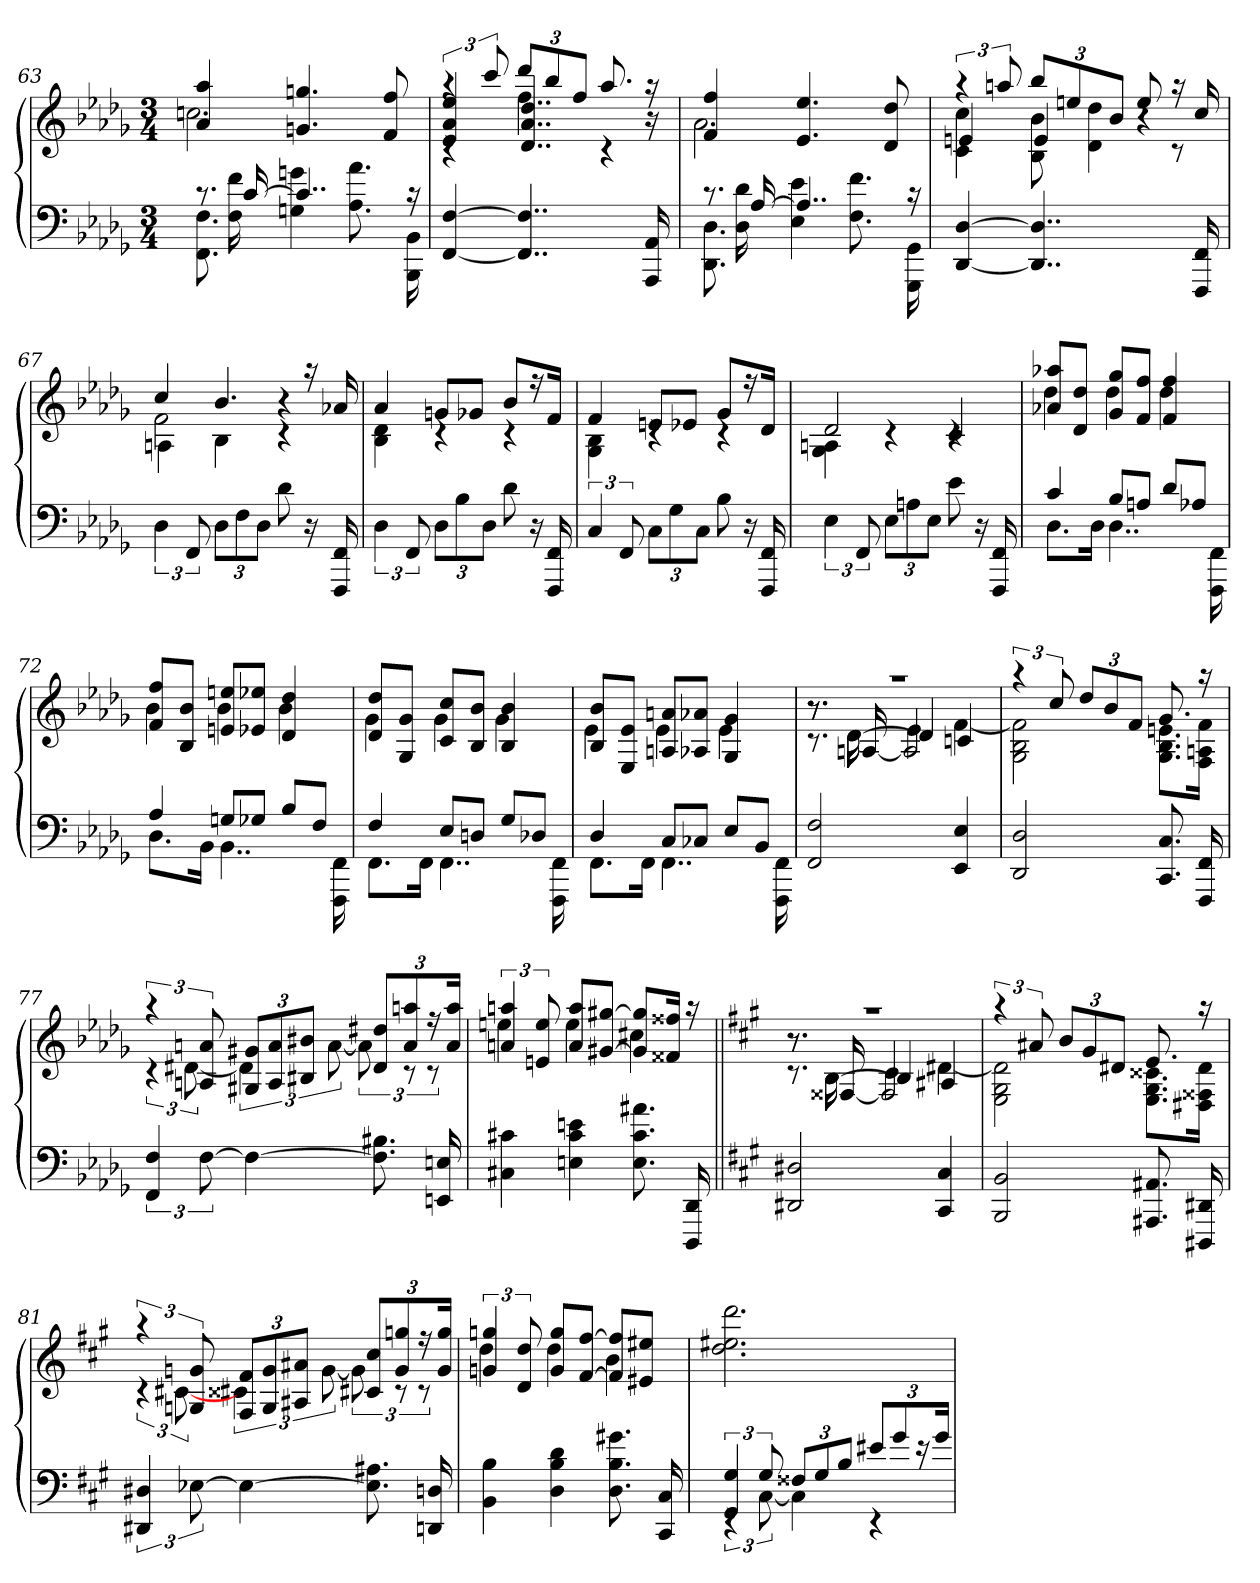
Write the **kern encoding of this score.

**kern	**kern
*part1	*part1
*staff2	*staff1
*clefF4	*clefG2
*k[b-e-a-d-g-]	*k[b-e-a-d-g-]
*M3/4	*M3/4
=63	=63
*^	*^
8.rc	8.FF 8.F	4a- 4aa-	2.ccn
[16c	16F 16f	.	.
4..c]	4Gn 4gn	4.gn 4.ggn	.
.	8.A- 8.a-	.	.
.	.	8f 8ff	.
16rc	16BBB- 16BB-	.	.
*v	*v	*	*
=64	=64	=64
*	*	*^
[4FF [4F	6raa	4rc	4e-/ 4a-/ 4ee-/
.	12ccc	.	.
4..FF] 4..F]	12ddd-L	4ff	4..d-/ 4..a-/ 4..dd-/
.	12bb-	.	.
.	12ffJ	.	.
.	8.aa-	4rc	.
16AAA- 16AA-	16raa	.	16r
*	*	*v	*v
=65	=65	=65
*^	*	*
8.rc	8.DD- 8.D-	4f 4ff	2.a-
[16A-	16D- 16d-	.	.
4..A-]	4E- 4e-	4.e- 4.ee-	.
.	8.F 8.f	.	.
.	.	8d- 8dd-	.
16rc	16GGG- 16GG-	.	.
*v	*v	*	*
=66	=66	=66
*	*	*^
[4DD- [4D-	6raa	4c 4cc	4en/
.	12aan	.	.
4..DD-] 4..D-]	12bb-L	8B- 8b-	4e/
.	12een	.	.
.	.	4d- 4dd-	.
.	12b-J	.	.
.	8ee	.	4r
.	16raa	8rc	.
16FFF 16FF	16cc	.	.
=67	=67	=67	=67
6D-	4cc	2f	4An\
12FF	.	.	.
12D-L	4.b-	.	4B-\
12F	.	.	.
12D-J	.	.	.
8d-	.	4rc	4r
16r	16raa	.	.
16FFF 16FF	16a-X	.	.
*	*	*v	*v
=68	=68	=68
6D-	4a-	4B- 4d-
12FF	.	.
12D-L	8gnL	4rc
12B-	.	.
.	8g-XJ	.
12D-J	.	.
8d-	8b-L	4rc
16r	16r	.
16FFF 16FF	16fJk	.
=69	=69	=69
6C	4f	4G- 4B-
12FF	.	.
12CL	8enL	4rc
12G-	.	.
.	8e-XJ	.
12CJ	.	.
8B-	8g-L	4rc
16r	16r	.
16FFF 16FF	16d-Jk	.
=70	=70	=70
6E-	2d-	4G- 4An
12FF	.	.
12E-L	.	4rc
12An	.	.
12E-J	.	.
8e-	4c	4rc
16r	.	.
16FFF 16FF	.	.
=71	=71	=71
*^	*	*
4c	8.D-L	8a-X 8aa-XL	4dd-
.	.	8d- 8dd-J	.
.	16D-Jk	.	.
8B-L	4..D-	8g- 8gg-L	4dd-
8AnJ	.	8f 8ffJ	.
8d-L	.	4f 4ff	4dd-
8A-XJ	.	.	.
.	16FFF 16FF	.	.
=72	=72	=72	=72
4A-	8.D-L	8f 8ffL	4b-
.	.	8B- 8b-J	.
.	16BB-Jk	.	.
8GnL	4..BB-	8en 8eenL	4b-
8G-XJ	.	8e-X 8ee-XJ	.
8B-L	.	4d- 4dd-	4b-
8FJ	.	.	.
.	16FFF 16FF	.	.
=73	=73	=73	=73
4F	8.FFL	8d- 8dd-L	4g-
.	.	8G- 8g-J	.
.	16FFJk	.	.
8E-L	4..FF	8c 8ccL	4g-
8DnJ	.	8B- 8b-J	.
8G-L	.	4B- 4b-	4g-
8D-XJ	.	.	.
.	16FFF 16FF	.	.
=74	=74	=74	=74
4D-	8.FFL	8B- 8b-L	4e-
.	.	8E- 8e-J	.
.	16FFJk	.	.
8CL	4..FF	8An 8anL	4e-
8C-XJ	.	8A-X 8a-XJ	.
8E-L	.	4G- 4g-	4e-
8BB-J	.	.	.
.	16FFF 16FF	.	.
*v	*v	*	*
=75	=75	=75
*	*^	*^
2FF 2F	2.raa	8.rc	8.r	8.r
.	.	16d-	[16d-\	[16An/
.	.	4e-	4d-/]	2A/]
4EE- 4E-	.	[4f	4cn/	.
*	*	*v	*v	*v
=76	=76	=76
2DD- 2D-	6raa	2G- 2B- 2f]
.	12cc	.
.	12dd-L	.
.	12b-	.
.	12fJ	.
8.CC 8.C	8.g-	8.G- 8.B- 8.enL
16FFF 16FF	16raa	16F 16An 16fJk
=77	=77	=77
6FF 6F	6raa	6rc
[12F	12An 12an	[12d#X
4F_	12G#X 12g#XL	6d#]
.	12A 12a	.
.	12B#X 12b#XJ	[12a
8.F] 8.B#X	12d# 12dd#XL	12a]
.	12a 12aan	12rc
.	24r	12rc
16EEn 16En	.	.
.	24a 24aaJk	.
=78	=78	=78
4C#X 4c#X	6an 6aan	4een
.	12en 12ee	.
4En 4c# 4en	8a 8aaL	4ee
.	[8g#X [8gg#XJ	.
8.E 8.c# 8.a#X	8g#] 8gg#]L	4cc#X
.	16f##X 16ff##XJk	.
16DDD- 16DD-	16raa	.
*	*v	*v
=79||	=79||
*k[f#c#g#]	*k[f#c#g#]
*	*^
*	*	*^
*	*	*	*^
2DD#X 2D#X	2.raa	8.rc	8.r	8.r
.	.	16B	[16B\	[16F##X/
.	.	4c#	4B/]	2F##/]
4CC# 4C#	.	[4d#X	4A#X/	.
*	*	*v	*v	*v
=80	=80	=80
2BBB 2BB	6raa	2E 2G# 2d#]
.	12a#X	.
.	12bL	.
.	12g#	.
.	12d#XJ	.
8.AAA#X 8.AA#X	8.e	8.E 8.G# 8.c##XL
16DDD#X 16DD#X	16raa	16D#X 16F##X 16d#Jk
=81	=81	=81
6DD#X 6D#X	6raa	6rc
[12E-X	12Gn 12gn	[12c#X
4E-_	12F# 12f#L	6c###X
.	12G 12g	.
.	12A#X 12a#XJ	[12g
8.E-] 8.A#X	12c#X 12cc#L	12g]
.	12g 12ggn	12rc
.	24r	12rc
16DDn 16Dn	.	.
.	24g 24ggJk	.
=82	=82	=82
4BB 4B	6gn 6ggn	4dd
.	12d 12dd	.
4D 4B 4d	8g 8ggL	4dd
.	[8f# [8ff#J	.
8.D 8.B 8.g#X	8f#] 8ff#]L	4b
.	8e#X 8ee#XJ	.
16CC# 16C#	.	.
*	*v	*v
=83	=83
*^	*
6GG# 6G#	6rEE	2.dd 2.ee#X 2.ddd
12G#	[12C#	.
12F##XL	4C#]	.
12G#	.	.
12BJ	.	.
12e#XL	4rEE	.
12g#	.	.
24r	.	.
24g#Jk	.	.
*v	*v	*
=	=
*-	*-
